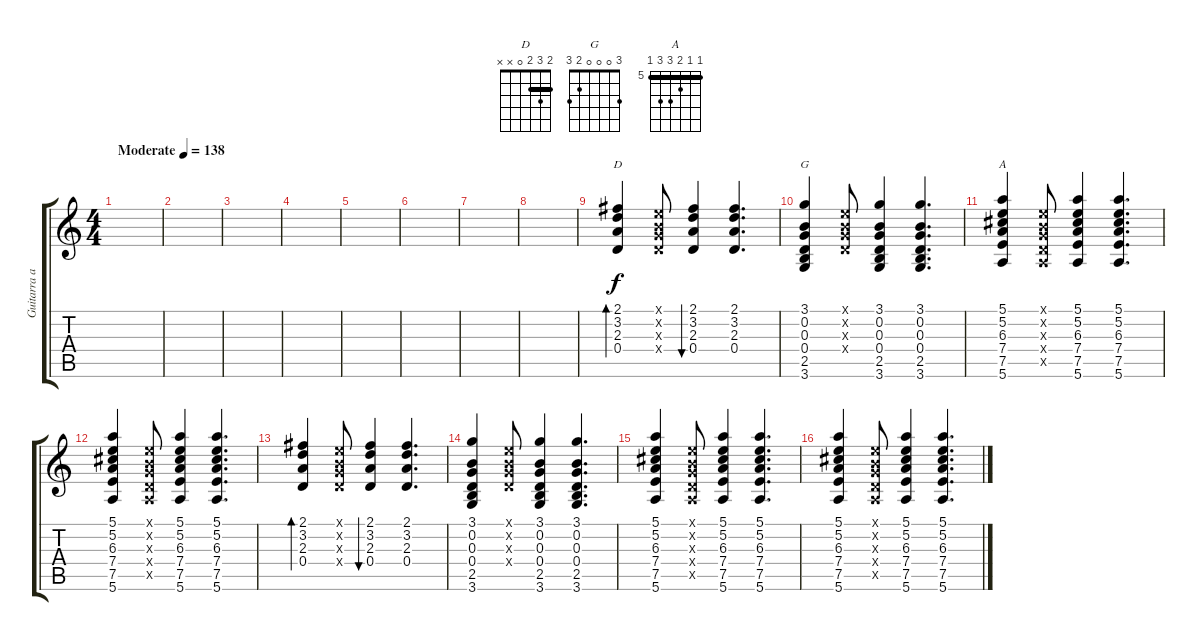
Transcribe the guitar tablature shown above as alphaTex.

\track ("Guitarra acustica" "Guitarra a") {instrument acousticguitarsteel}
\staff {score tabs}
\tuning (E4 B3 G3 D3 A2 E2) {hide}
\chord ("D" 2 3 2 0 x x) {barre 2}
\chord ("G" 3 0 0 0 2 3)
\chord ("A" 5 5 6 7 7 5) {firstfret 5 barre 5}
\ts (4 4)
\tempo (138 "Moderate")
\clef g2
\ks c
|
|
|
|
|
|
|
|
(2.1 3.2 2.3 0.4).4{bd 30 ch "D"} (0.1{x} 0.2{x} 0.3{x} 0.4{x}).8 (2.1 3.2 2.3 0.4).4{bu 30} (2.1 3.2 2.3 0.4).4{d} |
(3.1 0.2 0.3 0.4 2.5 3.6).4{ch "G"} (0.1{x} 0.2{x} 0.3{x} 0.4{x}).8 (3.1 0.2 0.3 0.4 2.5 3.6).4 (3.1 0.2 0.3 0.4 2.5 3.6).4{d} |
(5.1 5.2 6.3 7.4 7.5 5.6).4{ch "A"} (0.1{x} 0.2{x} 0.3{x} 0.4{x} 0.5{x}).8 (5.1 5.2 6.3 7.4 7.5 5.6).4 (5.1 5.2 6.3 7.4 7.5 5.6).4{d} |
(5.1 5.2 6.3 7.4 7.5 5.6).4 (0.1{x} 0.2{x} 0.3{x} 0.4{x} 0.5{x}).8 (5.1 5.2 6.3 7.4 7.5 5.6).4 (5.1 5.2 6.3 7.4 7.5 5.6).4{d} |
(2.1 3.2 2.3 0.4).4{bd 30} (0.1{x} 0.2{x} 0.3{x} 0.4{x}).8 (2.1 3.2 2.3 0.4).4{bu 30} (2.1 3.2 2.3 0.4).4{d} |
(3.1 0.2 0.3 0.4 2.5 3.6).4 (0.1{x} 0.2{x} 0.3{x} 0.4{x}).8 (3.1 0.2 0.3 0.4 2.5 3.6).4 (3.1 0.2 0.3 0.4 2.5 3.6).4{d} |
(5.1 5.2 6.3 7.4 7.5 5.6).4 (0.1{x} 0.2{x} 0.3{x} 0.4{x} 0.5{x}).8 (5.1 5.2 6.3 7.4 7.5 5.6).4 (5.1 5.2 6.3 7.4 7.5 5.6).4{d} |
(5.1 5.2 6.3 7.4 7.5 5.6).4 (0.1{x} 0.2{x} 0.3{x} 0.4{x} 0.5{x}).8 (5.1 5.2 6.3 7.4 7.5 5.6).4 (5.1 5.2 6.3 7.4 7.5 5.6).4{d}
